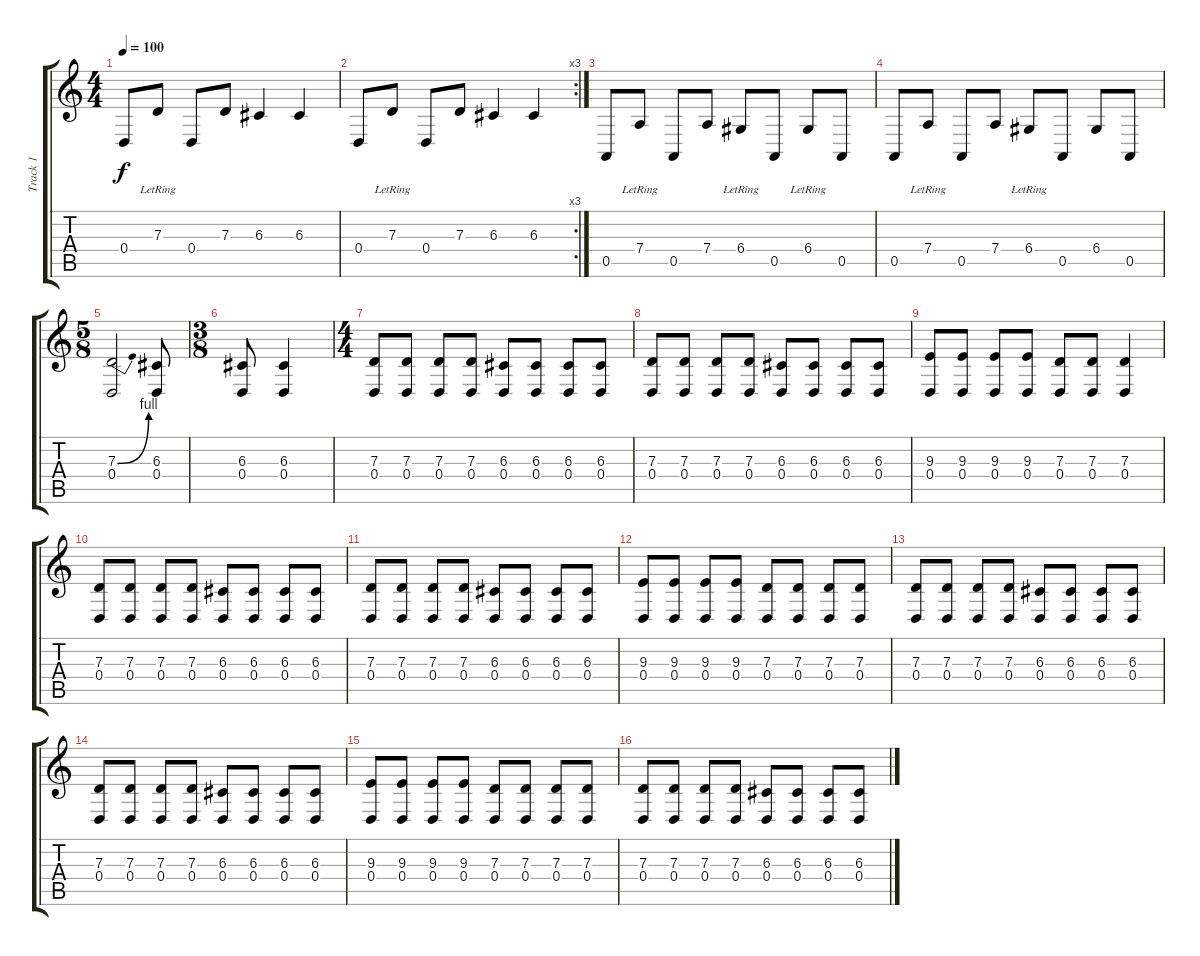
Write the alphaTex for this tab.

\track ("Track 1" "Track 1") {instrument lead2sawtooth}
\staff {score tabs}
\tuning (E4 B3 G3 D3 A2 E2) {hide}
\ts (4 4)
\tempo 100
\clef g2
\ks c
0.4.8{dy f} 7.3{lr}.8 0.4.8 7.3.8 6.3.4 6.3.4 |
\rc 3
0.4.8 7.3{lr}.8 0.4.8 7.3.8 6.3.4 6.3.4 |
0.5.8 7.4{lr}.8 0.5.8 7.4.8 6.4{lr}.8 0.5.8 6.4{lr}.8 0.5.8 |
0.5.8 7.4{lr}.8 0.5.8 7.4.8 6.4{lr}.8 0.5.8 6.4.8 0.5.8 |
\ts (5 8)
(7.3{be (bend 0 0 60 4)} 0.4).2 (6.3 0.4).8 |
\ts (3 8)
(6.3 0.4).8 (6.3 0.4).4 |
\ts (4 4)
(7.3 0.4).8 (7.3 0.4).8 (7.3 0.4).8 (7.3 0.4).8 (6.3 0.4).8 (6.3 0.4).8 (6.3 0.4).8 (6.3 0.4).8 |
(7.3 0.4).8 (7.3 0.4).8 (7.3 0.4).8 (7.3 0.4).8 (6.3 0.4).8 (6.3 0.4).8 (6.3 0.4).8 (6.3 0.4).8 |
(9.3 0.4).8 (9.3 0.4).8 (9.3 0.4).8 (9.3 0.4).8 (7.3 0.4).8 (7.3 0.4).8 (7.3 0.4).4 |
(7.3 0.4).8 (7.3 0.4).8 (7.3 0.4).8 (7.3 0.4).8 (6.3 0.4).8 (6.3 0.4).8 (6.3 0.4).8 (6.3 0.4).8 |
(7.3 0.4).8 (7.3 0.4).8 (7.3 0.4).8 (7.3 0.4).8 (6.3 0.4).8 (6.3 0.4).8 (6.3 0.4).8 (6.3 0.4).8 |
(9.3 0.4).8 (9.3 0.4).8 (9.3 0.4).8 (9.3 0.4).8 (7.3 0.4).8 (7.3 0.4).8 (7.3 0.4).8 (7.3 0.4).8 |
(7.3 0.4).8 (7.3 0.4).8 (7.3 0.4).8 (7.3 0.4).8 (6.3 0.4).8 (6.3 0.4).8 (6.3 0.4).8 (6.3 0.4).8 |
(7.3 0.4).8 (7.3 0.4).8 (7.3 0.4).8 (7.3 0.4).8 (6.3 0.4).8 (6.3 0.4).8 (6.3 0.4).8 (6.3 0.4).8 |
(9.3 0.4).8 (9.3 0.4).8 (9.3 0.4).8 (9.3 0.4).8 (7.3 0.4).8 (7.3 0.4).8 (7.3 0.4).8 (7.3 0.4).8 |
(7.3 0.4).8 (7.3 0.4).8 (7.3 0.4).8 (7.3 0.4).8 (6.3 0.4).8 (6.3 0.4).8 (6.3 0.4).8 (6.3 0.4).8
